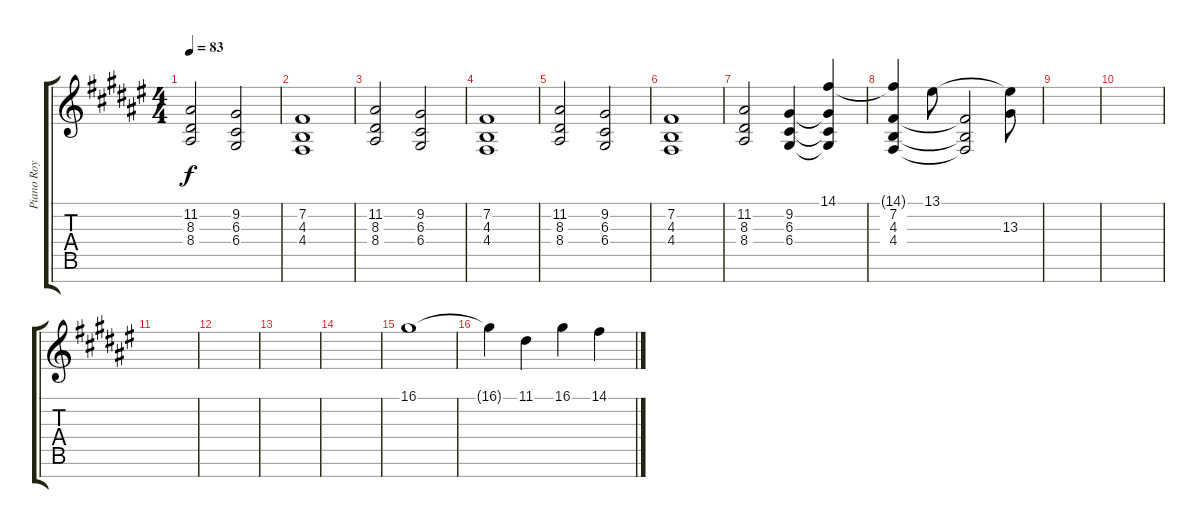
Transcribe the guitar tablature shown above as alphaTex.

\track ("Piano Roy " "Piano Roy ") {instrument acousticgrandpiano}
\staff {score tabs}
\tuning (E4 B3 G3 D3 A2 E2 B1) {hide}
\ts (4 4)
\tempo 83
\clef g2
\ks d#minor
(11.2 8.3 8.4).2{dy f} (9.2 6.3 6.4).2 |
(7.2 4.3 4.4).1 |
(11.2 8.3 8.4).2 (9.2 6.3 6.4).2 |
(7.2 4.3 4.4).1 |
(11.2 8.3 8.4).2 (9.2 6.3 6.4).2 |
(7.2 4.3 4.4).1 |
(11.2 8.3 8.4).2 (9.2 6.3 6.4).4 (14.1 9.2{t} 6.3{t} 6.4{t}).4 |
(14.1{t} 7.2 4.3 4.4).4 13.1.8 (7.2{t} 4.3{t} 4.4{t}).2 (13.1{t} 13.3).8 |
|
|
|
|
|
|
16.1.1 |
16.1{t}.4 11.1.4 16.1.4 14.1.4
